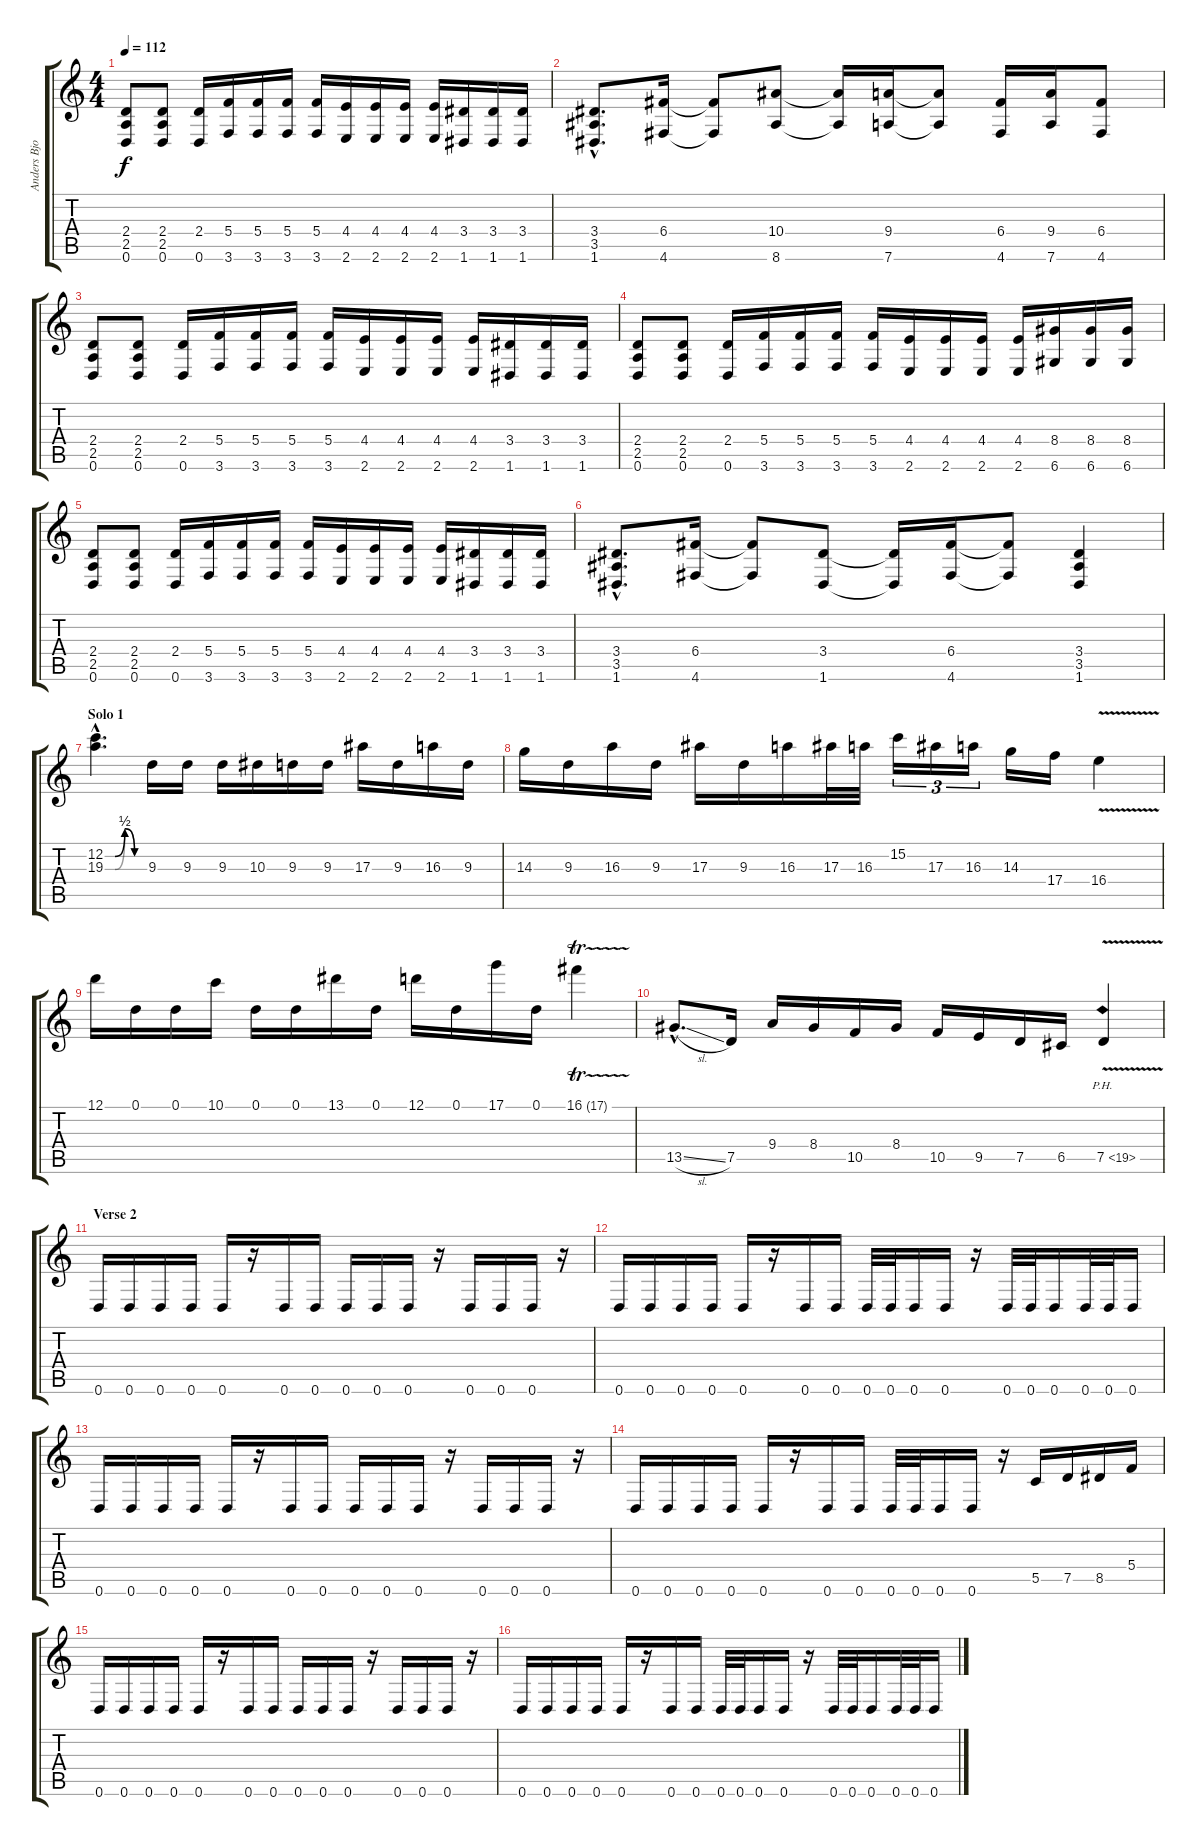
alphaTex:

\track ("Anders Bjorler" "Anders Bjo") {instrument distortionguitar}
\staff {score tabs}
\tuning (D4 A3 F3 C3 G2 D2) {hide}
\ts (4 4)
\tempo 112
\clef g2
\ks c
(2.4 2.5 0.6).8{dy f} (2.4 2.5 0.6).8 (2.4 0.6).16 (5.4 3.6).16 (5.4 3.6).16 (5.4 3.6).16 (5.4 3.6).16 (4.4 2.6).16 (4.4 2.6).16 (4.4 2.6).16 (4.4 2.6).16 (3.4 1.6).16 (3.4 1.6).16 (3.4 1.6).16 |
(3.4{hac} 3.5{hac} 1.6{hac}).8{d} (6.4 4.6).16 (6.4{t} 4.6{t}).8 (10.4 8.6).8 (10.4{t} 8.6{t}).16 (9.4 7.6).16 (9.4{t} 7.6{t}).8 (6.4 4.6).16 (9.4 7.6).16 (6.4 4.6).8 |
(2.4 2.5 0.6).8 (2.4 2.5 0.6).8 (2.4 0.6).16 (5.4 3.6).16 (5.4 3.6).16 (5.4 3.6).16 (5.4 3.6).16 (4.4 2.6).16 (4.4 2.6).16 (4.4 2.6).16 (4.4 2.6).16 (3.4 1.6).16 (3.4 1.6).16 (3.4 1.6).16 |
(2.4 2.5 0.6).8 (2.4 2.5 0.6).8 (2.4 0.6).16 (5.4 3.6).16 (5.4 3.6).16 (5.4 3.6).16 (5.4 3.6).16 (4.4 2.6).16 (4.4 2.6).16 (4.4 2.6).16 (4.4 2.6).16 (8.4 6.6).16 (8.4 6.6).16 (8.4 6.6).16 |
(2.4 2.5 0.6).8 (2.4 2.5 0.6).8 (2.4 0.6).16 (5.4 3.6).16 (5.4 3.6).16 (5.4 3.6).16 (5.4 3.6).16 (4.4 2.6).16 (4.4 2.6).16 (4.4 2.6).16 (4.4 2.6).16 (3.4 1.6).16 (3.4 1.6).16 (3.4 1.6).16 |
(3.4{hac} 3.5{hac} 1.6{hac}).8{d} (6.4 4.6).16 (6.4{t} 4.6{t}).8 (3.4 1.6).8 (3.4{t} 1.6{t}).16 (6.4 4.6).16 (6.4{t} 4.6{t}).8 (3.4 3.5 1.6).4 |
\section ("" "Solo 1")
(12.2{be (custom 0 0 15 0 30 2 45 0 60 0) hac} 19.3{be (custom 0 0 15 0 30 2 45 0 60 0) hac}).4{d} 9.3.16 9.3.16 9.3.16 10.3.16 9.3.16 9.3.16 17.3.16 9.3.16 16.3.16 9.3.16 |
14.3.16 9.3.16 16.3.16 9.3.16 17.3.16 9.3.16 16.3.16 17.3.32 16.3.32 15.2.16{tu (3 2)} 17.3.16{tu (3 2)} 16.3.16{tu (3 2)} 14.3.16 17.4.16 16.4{v}.4 |
12.1.16 0.1.16 0.1.16 10.1.16 0.1.16 0.1.16 13.1.16 0.1.16 12.1.16 0.1.16 17.1.16 0.1.16 16.1{tr (17 32)}.4 |
13.5{sl hac}.8{d} 7.5.16 9.4.16 8.4.16 10.5.16 8.4.16 10.5.16 9.5.16 7.5.16 6.5.16 7.5{ph 12 v}.4 |
\section ("" "Verse 2")
0.6.16 0.6.16 0.6.16 0.6.16 0.6.16 r.16 0.6.16 0.6.16 0.6.16 0.6.16 0.6.16 r.16 0.6.16 0.6.16 0.6.16 r.16 |
0.6.16 0.6.16 0.6.16 0.6.16 0.6.16 r.16 0.6.16 0.6.16 0.6.32 0.6.32 0.6.16 0.6.16 r.16 0.6.32 0.6.32 0.6.16 0.6.32 0.6.32 0.6.16 |
0.6.16 0.6.16 0.6.16 0.6.16 0.6.16 r.16 0.6.16 0.6.16 0.6.16 0.6.16 0.6.16 r.16 0.6.16 0.6.16 0.6.16 r.16 |
0.6.16 0.6.16 0.6.16 0.6.16 0.6.16 r.16 0.6.16 0.6.16 0.6.32 0.6.32 0.6.16 0.6.16 r.16 5.5.16 7.5.16 8.5.16 5.4.16 |
0.6.16 0.6.16 0.6.16 0.6.16 0.6.16 r.16 0.6.16 0.6.16 0.6.16 0.6.16 0.6.16 r.16 0.6.16 0.6.16 0.6.16 r.16 |
0.6.16 0.6.16 0.6.16 0.6.16 0.6.16 r.16 0.6.16 0.6.16 0.6.32 0.6.32 0.6.16 0.6.16 r.16 0.6.32 0.6.32 0.6.16 0.6.32 0.6.32 0.6.16
